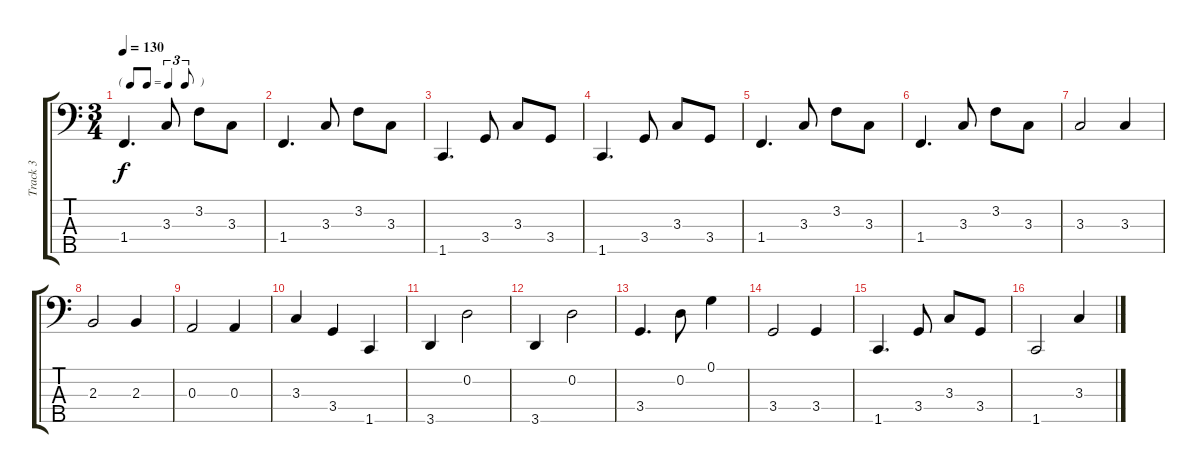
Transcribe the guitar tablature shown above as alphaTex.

\track ("Track 3" "Track 3") {instrument electricbassfinger}
\staff {score tabs}
\tuning (G2 D2 A1 E1 B0) {hide}
\ts (3 4)
\tf triplet8th
\tempo 130
\clef f4
\ks c
1.4.4{d dy f} 3.3.8 3.2.8 3.3.8 |
1.4.4{d} 3.3.8 3.2.8 3.3.8 |
1.5.4{d} 3.4.8 3.3.8 3.4.8 |
1.5.4{d} 3.4.8 3.3.8 3.4.8 |
1.4.4{d} 3.3.8 3.2.8 3.3.8 |
1.4.4{d} 3.3.8 3.2.8 3.3.8 |
3.3.2 3.3.4 |
2.3.2 2.3.4 |
0.3.2 0.3.4 |
3.3.4 3.4.4 1.5.4 |
3.5.4 0.2.2 |
3.5.4 0.2.2 |
3.4.4{d} 0.2.8 0.1.4 |
3.4.2 3.4.4 |
1.5.4{d} 3.4.8 3.3.8 3.4.8 |
1.5.2 3.3.4
